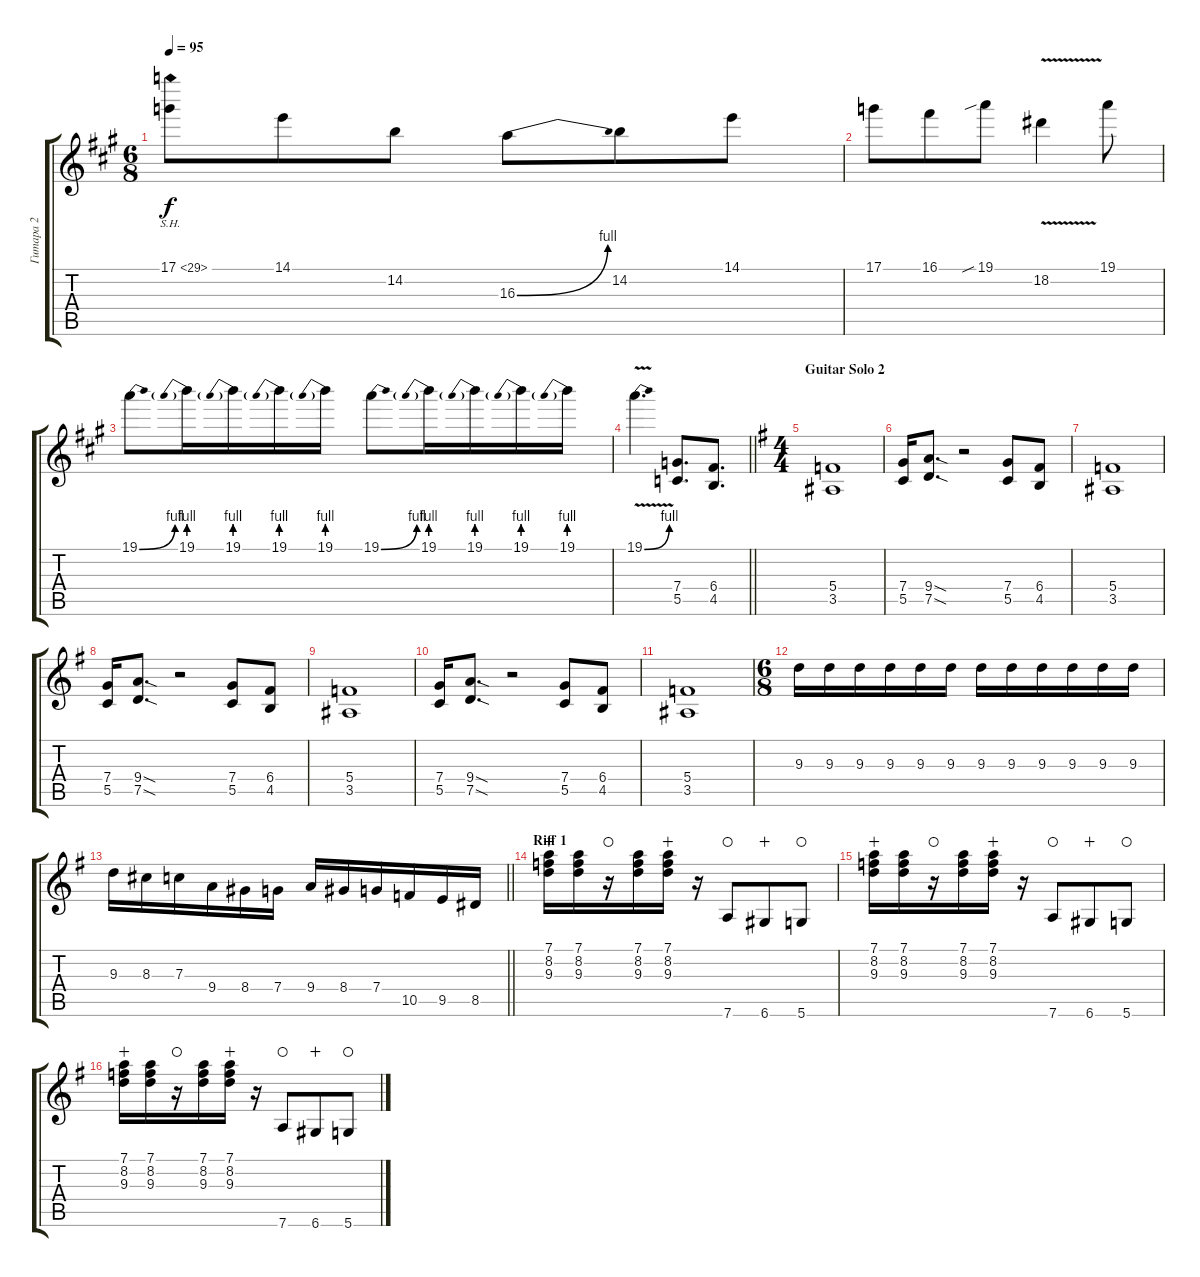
\track ("Гитара 2" "Гитара 2") {instrument distortionguitar}
\staff {score tabs}
\tuning (D4 A3 F3 C3 G2 D2) {hide}
\ts (6 8)
\tempo 95
\clef g2
\ks f#minor
17.1{sh 12}.8{dy f} 14.1.8 14.2.8 16.3{be (bend 0 0 60 4)}.8 14.2.8 14.1.8 |
17.1.8 16.1.8 19.1{sib}.8 18.2{v}.4 19.1.8 |
19.1{be (bend 0 0 60 4)}.8 19.1{be (prebend 0 4 60 4)}.16 19.1{be (prebend 0 4 60 4)}.16 19.1{be (prebend 0 4 60 4)}.16 19.1{be (prebend 0 4 60 4)}.16 19.1{be (bend 0 0 60 4)}.8 19.1{be (prebend 0 4 60 4)}.16 19.1{be (prebend 0 4 60 4)}.16 19.1{be (prebend 0 4 60 4)}.16 19.1{be (prebend 0 4 60 4)}.16 |
\barLineRight lightlight
19.1{be (bend 0 0 60 4) v}.4{d} (7.4 5.5).8{d volume 8} (6.4 4.5).8{d} |
\ts (4 4)
\section ("" "Guitar Solo 2")
\ks eminor
(5.4 3.5).1 |
(7.4 5.5).16 (9.4{sod} 7.5{sod}).8{d} r.2 (7.4 5.5).8 (6.4 4.5).8 |
(5.4 3.5).1 |
(7.4 5.5).16 (9.4{sod} 7.5{sod}).8{d} r.2 (7.4 5.5).8 (6.4 4.5).8 |
(5.4 3.5).1 |
(7.4 5.5).16 (9.4{sod} 7.5{sod}).8{d} r.2 (7.4 5.5).8 (6.4 4.5).8 |
(5.4 3.5).1 |
\ts (6 8)
9.3.16 9.3.16 9.3.16 9.3.16 9.3.16 9.3.16 9.3.16 9.3.16 9.3.16 9.3.16 9.3.16 9.3.16 |
\barLineRight lightlight
9.3.16 8.3.16 7.3.16 9.4.16 8.4.16 7.4.16 9.4.16 8.4.16 7.4.16 10.5.16 9.5.16 8.5.16 |
\section ("" "Riff 1")
(7.1 8.2 9.3).16{volume 8 instrument distortionguitar wahc} (7.1 8.2 9.3).16 r.16{waho} (7.1 8.2 9.3).16 (7.1 8.2 9.3).16{wahc} r.16 7.6.8{waho} 6.6.8{wahc} 5.6.8{waho} |
(7.1 8.2 9.3).16{wahc} (7.1 8.2 9.3).16 r.16{waho} (7.1 8.2 9.3).16 (7.1 8.2 9.3).16{wahc} r.16 7.6.8{waho} 6.6.8{wahc} 5.6.8{waho} |
(7.1 8.2 9.3).16{wahc} (7.1 8.2 9.3).16 r.16{waho} (7.1 8.2 9.3).16 (7.1 8.2 9.3).16{wahc} r.16 7.6.8{waho} 6.6.8{wahc} 5.6.8{waho}
